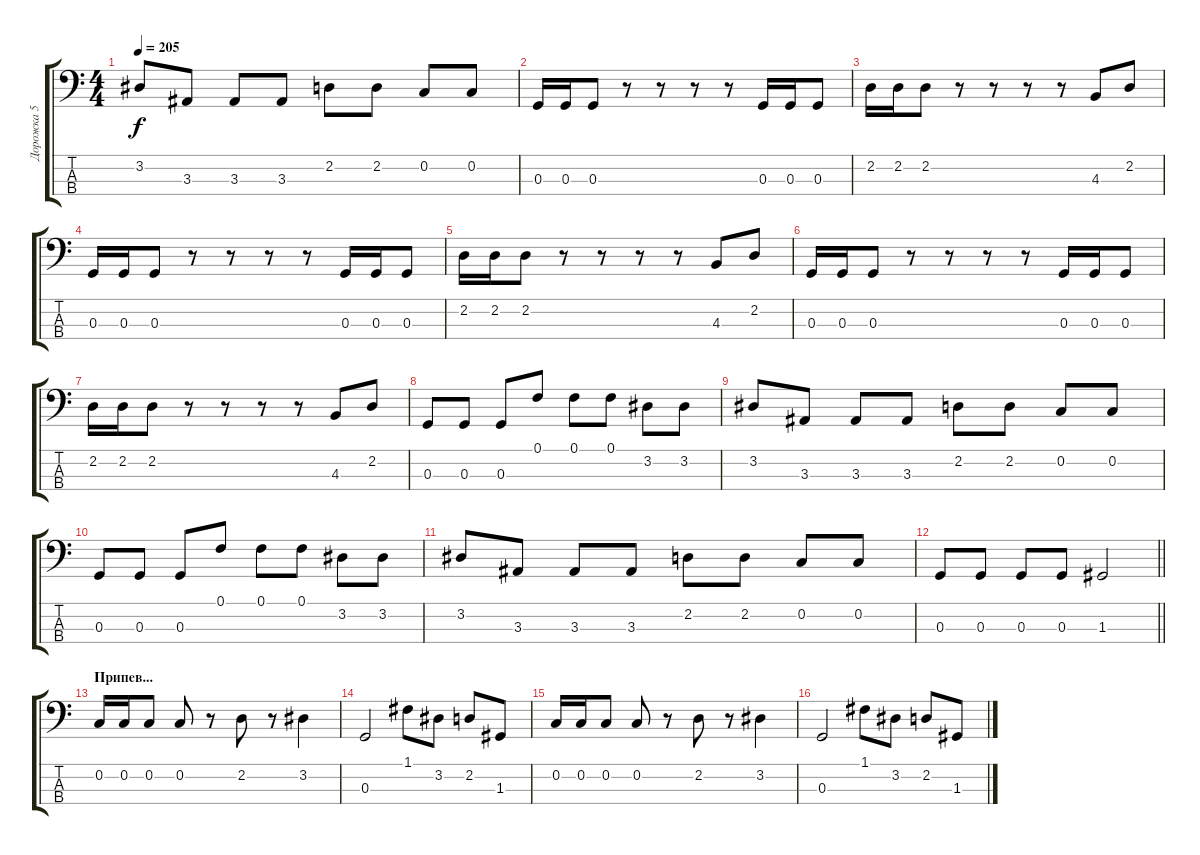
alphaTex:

\track ("Дорожка 5" "Дорожка 5") {instrument electricbassfinger}
\staff {score tabs}
\tuning (F2 C2 G1 C1) {hide}
\ts (4 4)
\tempo 205
\clef f4
\ks c
3.2.8{dy f} 3.3.8 3.3.8 3.3.8 2.2.8 2.2.8 0.2.8 0.2.8 |
0.3.16 0.3.16 0.3.8 r.8 r.8 r.8 r.8 0.3.16 0.3.16 0.3.8 |
2.2.16 2.2.16 2.2.8 r.8 r.8 r.8 r.8 4.3.8 2.2.8 |
0.3.16 0.3.16 0.3.8 r.8 r.8 r.8 r.8 0.3.16 0.3.16 0.3.8 |
2.2.16 2.2.16 2.2.8 r.8 r.8 r.8 r.8 4.3.8 2.2.8 |
0.3.16 0.3.16 0.3.8 r.8 r.8 r.8 r.8 0.3.16 0.3.16 0.3.8 |
2.2.16 2.2.16 2.2.8 r.8 r.8 r.8 r.8 4.3.8 2.2.8 |
0.3.8 0.3.8 0.3.8 0.1.8 0.1.8 0.1.8 3.2.8 3.2.8 |
3.2.8 3.3.8 3.3.8 3.3.8 2.2.8 2.2.8 0.2.8 0.2.8 |
0.3.8 0.3.8 0.3.8 0.1.8 0.1.8 0.1.8 3.2.8 3.2.8 |
3.2.8 3.3.8 3.3.8 3.3.8 2.2.8 2.2.8 0.2.8 0.2.8 |
\barLineRight lightlight
0.3.8 0.3.8 0.3.8 0.3.8 1.3.2 |
\section ("" "Припев...")
0.2.16 0.2.16 0.2.8 0.2.8 r.8 2.2.8 r.8 3.2.4 |
0.3.2 1.1.8 3.2.8 2.2.8 1.3.8 |
0.2.16 0.2.16 0.2.8 0.2.8 r.8 2.2.8 r.8 3.2.4 |
0.3.2 1.1.8 3.2.8 2.2.8 1.3.8
